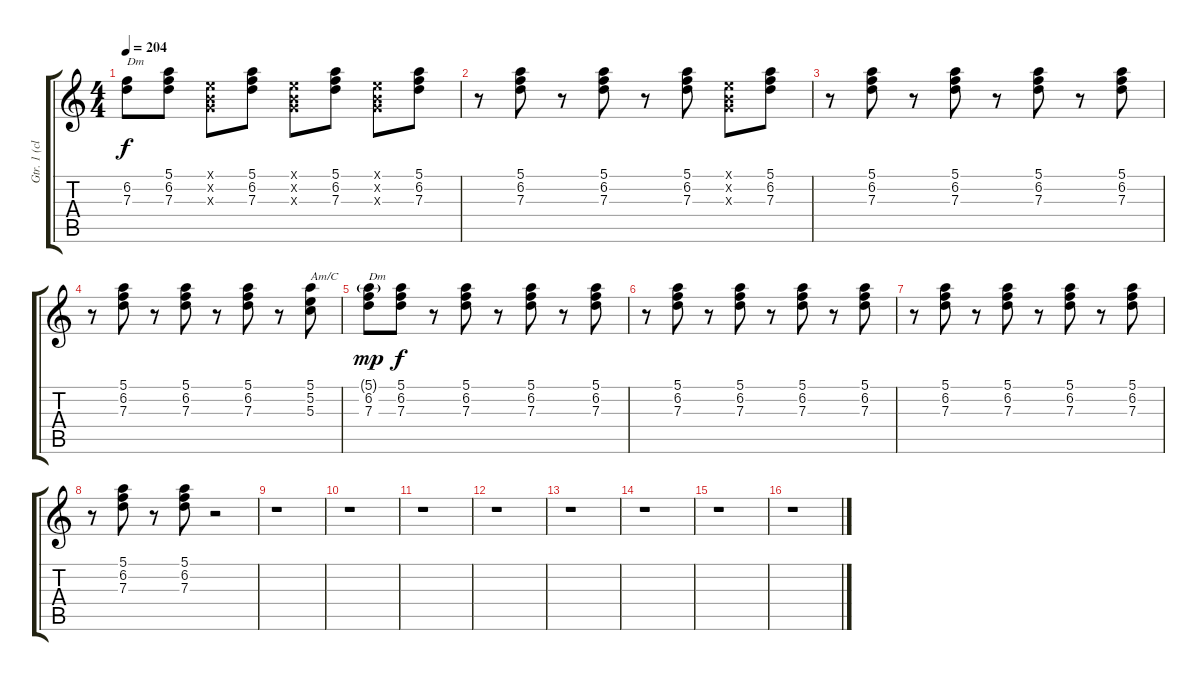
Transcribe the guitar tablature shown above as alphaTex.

\track ("Gtr. 1 (clean)" "Gtr. 1 (cl") {instrument electricguitarclean}
\staff {score tabs}
\tuning (E4 B3 G3 D3 A2 E2) {hide}
\ts (4 4)
\tempo 204
\clef g2
\ks c
(6.2 7.3).8{txt "Dm" dy f} (5.1 6.2 7.3).8 (0.1{x} 0.2{x} 0.3{x}).8 (5.1 6.2 7.3).8 (0.1{x} 0.2{x} 0.3{x}).8 (5.1 6.2 7.3).8 (0.1{x} 0.2{x} 0.3{x}).8 (5.1 6.2 7.3).8 |
r.8 (5.1 6.2 7.3).8 r.8 (5.1 6.2 7.3).8 r.8 (5.1 6.2 7.3).8 (0.1{x} 0.2{x} 0.3{x}).8 (5.1 6.2 7.3).8 |
r.8 (5.1 6.2 7.3).8 r.8 (5.1 6.2 7.3).8 r.8 (5.1 6.2 7.3).8 r.8 (5.1 6.2 7.3).8 |
r.8 (5.1 6.2 7.3).8 r.8 (5.1 6.2 7.3).8 r.8 (5.1 6.2 7.3).8 r.8 (5.1 5.2 5.3).8{txt "Am/C"} |
(5.1{g} 6.2 7.3).8{txt "Dm" dy mp} (5.1 6.2 7.3).8{dy f} r.8 (5.1 6.2 7.3).8 r.8 (5.1 6.2 7.3).8 r.8 (5.1 6.2 7.3).8 |
r.8 (5.1 6.2 7.3).8 r.8 (5.1 6.2 7.3).8 r.8 (5.1 6.2 7.3).8 r.8 (5.1 6.2 7.3).8 |
r.8 (5.1 6.2 7.3).8 r.8 (5.1 6.2 7.3).8 r.8 (5.1 6.2 7.3).8 r.8 (5.1 6.2 7.3).8 |
r.8 (5.1 6.2 7.3).8 r.8 (5.1 6.2 7.3).8 r.2 |
r.1 |
r.1 |
r.1 |
r.1 |
r.1 |
r.1 |
r.1 |
r.1
